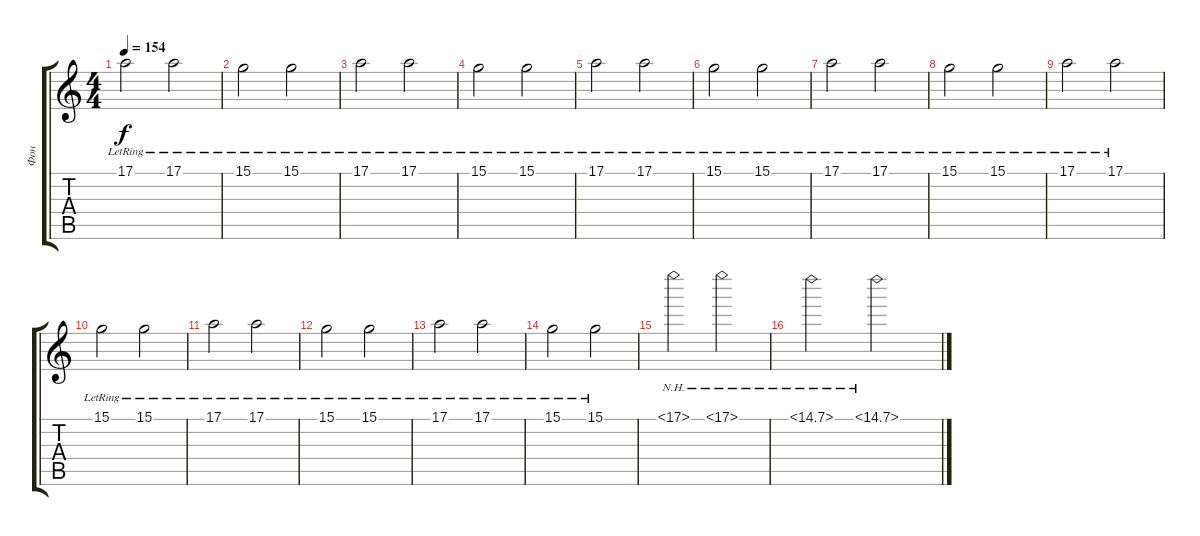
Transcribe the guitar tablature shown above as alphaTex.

\track ("Фон" "Фон") {instrument fx3crystal}
\staff {score tabs}
\tuning (E4 B3 G3 D3 A2 E2) {hide}
\ts (4 4)
\tempo 154
\clef g2
\ks c
17.1{lr}.2{dy f} 17.1{lr}.2 |
15.1{lr}.2 15.1{lr}.2 |
17.1{lr}.2 17.1{lr}.2 |
15.1{lr}.2 15.1{lr}.2 |
17.1{lr}.2 17.1{lr}.2 |
15.1{lr}.2 15.1{lr}.2 |
17.1{lr}.2 17.1{lr}.2 |
15.1{lr}.2 15.1{lr}.2 |
17.1{lr}.2 17.1{lr}.2 |
15.1{lr}.2 15.1{lr}.2 |
17.1{lr}.2 17.1{lr}.2 |
15.1{lr}.2 15.1{lr}.2 |
17.1{lr}.2 17.1{lr}.2 |
15.1{lr}.2 15.1{lr}.2 |
17.1{nh}.2 17.1{nh}.2 |
15.1{nh}.2 15.1{nh}.2
